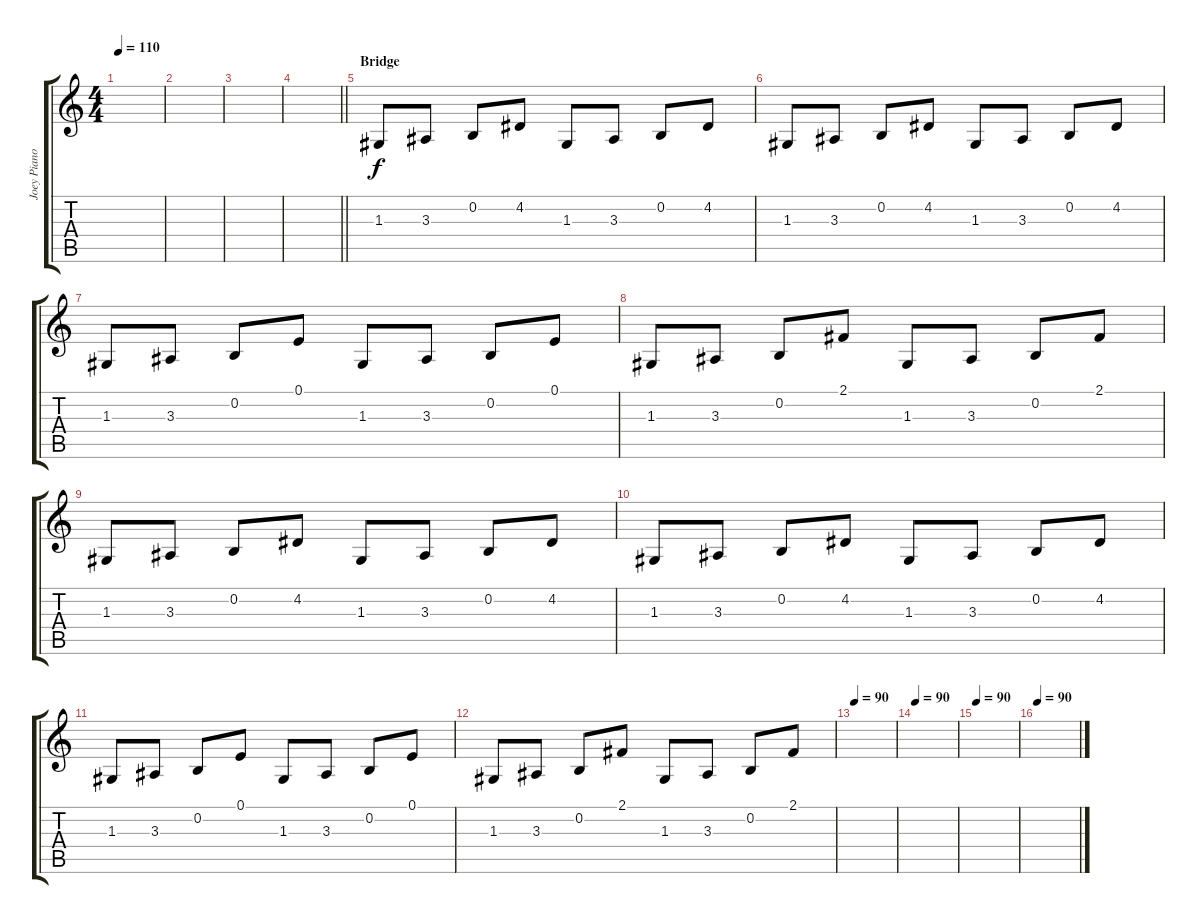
\track ("Joey Piano 1" "Joey Piano") {instrument acousticgrandpiano}
\staff {score tabs}
\tuning (E4 B3 G3 D3 A2 D2) {hide}
\ts (4 4)
\tempo 110
\clef g2
\ks c
|
|
|
\barLineRight lightlight
|
\section ("" "Bridge")
1.3.8 3.3.8 0.2.8 4.2.8 1.3.8 3.3.8 0.2.8 4.2.8 |
1.3.8 3.3.8 0.2.8 4.2.8 1.3.8 3.3.8 0.2.8 4.2.8 |
1.3.8 3.3.8 0.2.8 0.1.8 1.3.8 3.3.8 0.2.8 0.1.8 |
1.3.8 3.3.8 0.2.8 2.1.8 1.3.8 3.3.8 0.2.8 2.1.8 |
1.3.8 3.3.8 0.2.8 4.2.8 1.3.8 3.3.8 0.2.8 4.2.8 |
1.3.8 3.3.8 0.2.8 4.2.8 1.3.8 3.3.8 0.2.8 4.2.8 |
1.3.8 3.3.8 0.2.8 0.1.8 1.3.8 3.3.8 0.2.8 0.1.8 |
1.3.8 3.3.8 0.2.8 2.1.8 1.3.8 3.3.8 0.2.8 2.1.8 |
\tempo 90
|
\tempo 90
|
\tempo 90
|
\tempo 90
